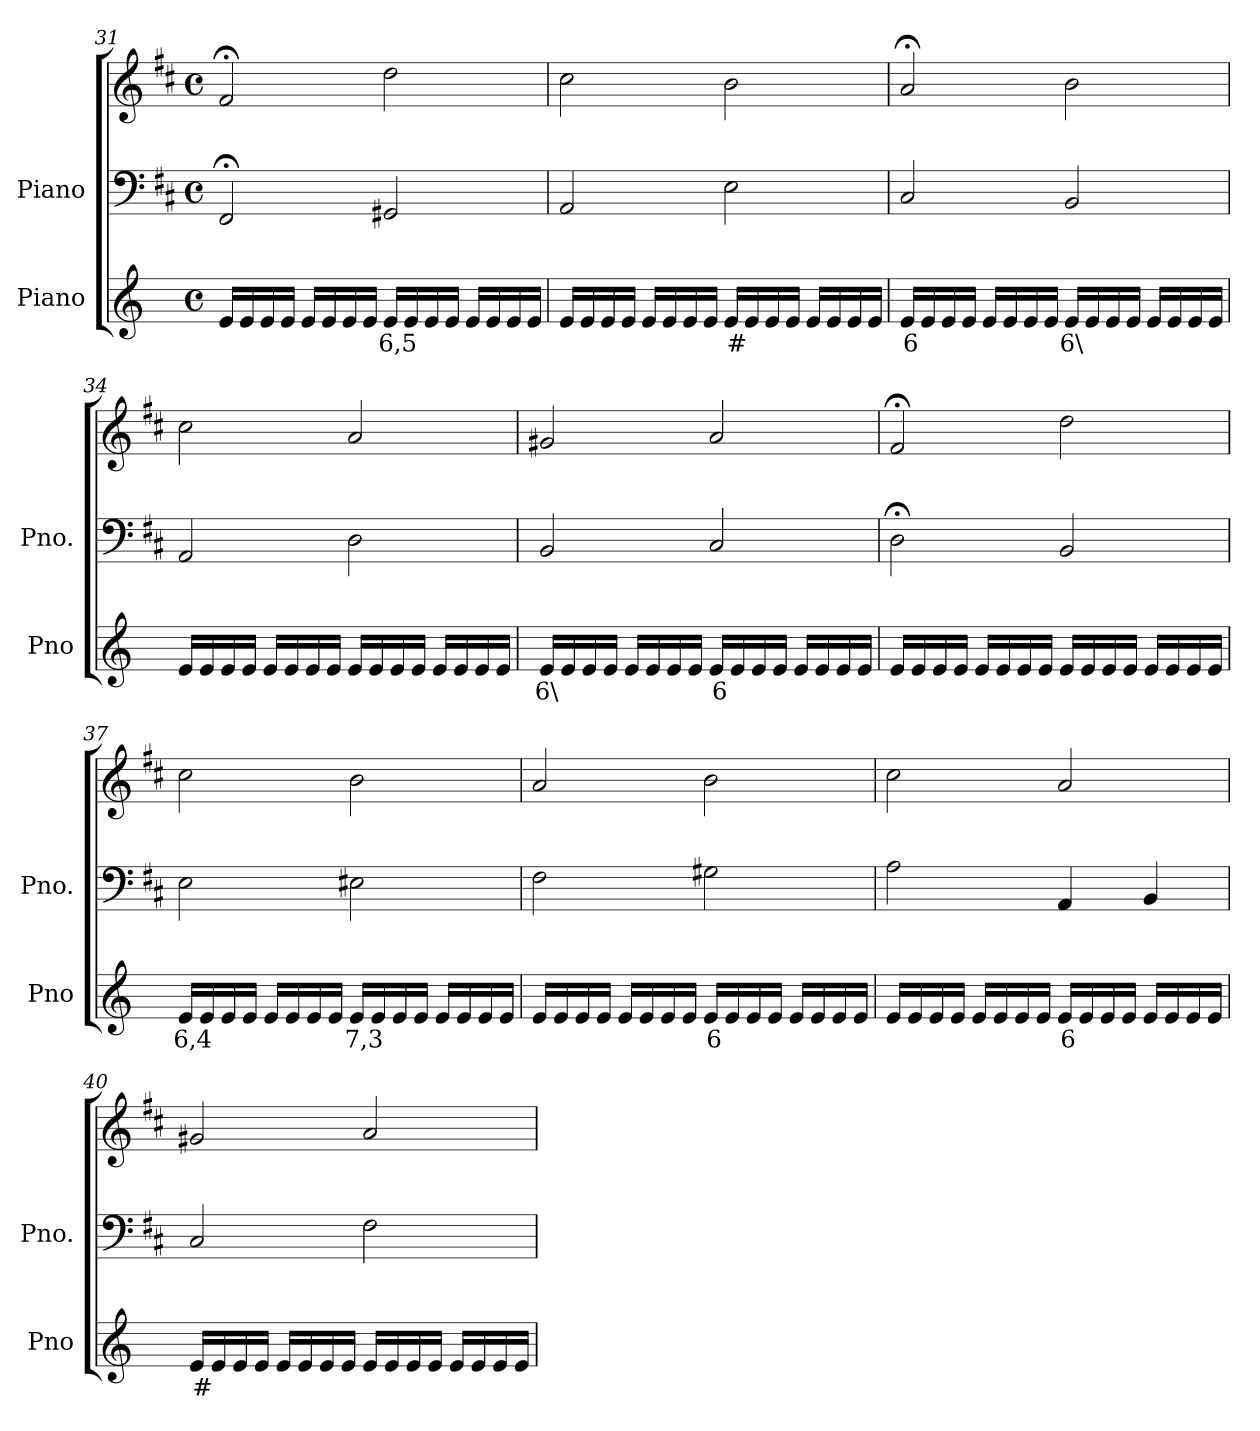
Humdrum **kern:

**kern	**text	**kern	**kern
*part2	*part2	*part1	*part1
*staff3	*staff3	*staff2	*staff1
*I"Piano	*	*I"Piano	*
*I'Pno	*	*I'Pno.	*
*clefG2	*	*clefF4	*clefG2
*k[]	*	*k[f#c#]	*k[f#c#]
*M4/4	*	*M4/4	*M4/4
*met(c)	*	*met(c)	*met(c)
=31	=31	=31	=31
16e/LL	.	2FF#;</	2f#;</
16e/	.	.	.
16e/	.	.	.
16e/JJ	.	.	.
16e/LL	.	.	.
16e/	.	.	.
16e/	.	.	.
16e/JJ	.	.	.
!	!LO:LY:b	!	!
16e/LL	6,5	2GG#X/	2dd\
16e/	.	.	.
16e/	.	.	.
16e/JJ	.	.	.
16e/LL	.	.	.
16e/	.	.	.
16e/	.	.	.
16e/JJ	.	.	.
=32	=32	=32	=32
16e/LL	.	2AA/	2cc#\
16e/	.	.	.
16e/	.	.	.
16e/JJ	.	.	.
16e/LL	.	.	.
16e/	.	.	.
16e/	.	.	.
16e/JJ	.	.	.
!	!LO:LY:b	!	!
16e/LL	#	2E\	2b\
16e/	.	.	.
16e/	.	.	.
16e/JJ	.	.	.
16e/LL	.	.	.
16e/	.	.	.
16e/	.	.	.
16e/JJ	.	.	.
=33	=33	=33	=33
!	!LO:LY:b	!	!
16e/LL	6	2C#/	2a;</
16e/	.	.	.
16e/	.	.	.
16e/JJ	.	.	.
16e/LL	.	.	.
16e/	.	.	.
16e/	.	.	.
16e/JJ	.	.	.
!	!LO:LY:b	!	!
16e/LL	6\	2BB/	2b\
16e/	.	.	.
16e/	.	.	.
16e/JJ	.	.	.
16e/LL	.	.	.
16e/	.	.	.
16e/	.	.	.
16e/JJ	.	.	.
=34	=34	=34	=34
16e/LL	.	2AA/	2cc#\
16e/	.	.	.
16e/	.	.	.
16e/JJ	.	.	.
16e/LL	.	.	.
16e/	.	.	.
16e/	.	.	.
16e/JJ	.	.	.
16e/LL	.	2D\	2a/
16e/	.	.	.
16e/	.	.	.
16e/JJ	.	.	.
16e/LL	.	.	.
16e/	.	.	.
16e/	.	.	.
16e/JJ	.	.	.
=35	=35	=35	=35
!	!LO:LY:b	!	!
16e/LL	6\	2BB/	2g#X/
16e/	.	.	.
16e/	.	.	.
16e/JJ	.	.	.
16e/LL	.	.	.
16e/	.	.	.
16e/	.	.	.
16e/JJ	.	.	.
!	!LO:LY:b	!	!
16e/LL	6	2C#/	2a/
16e/	.	.	.
16e/	.	.	.
16e/JJ	.	.	.
16e/LL	.	.	.
16e/	.	.	.
16e/	.	.	.
16e/JJ	.	.	.
=36	=36	=36	=36
16e/LL	.	2D;<\	2f#;</
16e/	.	.	.
16e/	.	.	.
16e/JJ	.	.	.
16e/LL	.	.	.
16e/	.	.	.
16e/	.	.	.
16e/JJ	.	.	.
16e/LL	.	2BB/	2dd\
16e/	.	.	.
16e/	.	.	.
16e/JJ	.	.	.
16e/LL	.	.	.
16e/	.	.	.
16e/	.	.	.
16e/JJ	.	.	.
=37	=37	=37	=37
!	!LO:LY:b	!	!
16e/LL	6,4	2E\	2cc#\
16e/	.	.	.
16e/	.	.	.
16e/JJ	.	.	.
16e/LL	.	.	.
16e/	.	.	.
16e/	.	.	.
16e/JJ	.	.	.
!	!LO:LY:b	!	!
16e/LL	7,3	2E#X\	2b\
16e/	.	.	.
16e/	.	.	.
16e/JJ	.	.	.
16e/LL	.	.	.
16e/	.	.	.
16e/	.	.	.
16e/JJ	.	.	.
=38	=38	=38	=38
16e/LL	.	2F#\	2a/
16e/	.	.	.
16e/	.	.	.
16e/JJ	.	.	.
16e/LL	.	.	.
16e/	.	.	.
16e/	.	.	.
16e/JJ	.	.	.
!	!LO:LY:b	!	!
16e/LL	6	2G#X\	2b\
16e/	.	.	.
16e/	.	.	.
16e/JJ	.	.	.
16e/LL	.	.	.
16e/	.	.	.
16e/	.	.	.
16e/JJ	.	.	.
=39	=39	=39	=39
16e/LL	.	2A\	2cc#\
16e/	.	.	.
16e/	.	.	.
16e/JJ	.	.	.
16e/LL	.	.	.
16e/	.	.	.
16e/	.	.	.
16e/JJ	.	.	.
!	!LO:LY:b	!	!
16e/LL	6	4AA/	2a/
16e/	.	.	.
16e/	.	.	.
16e/JJ	.	.	.
16e/LL	.	4BB/	.
16e/	.	.	.
16e/	.	.	.
16e/JJ	.	.	.
=40	=40	=40	=40
!	!LO:LY:b	!	!
16e/LL	#	2C#/	2g#X/
16e/	.	.	.
16e/	.	.	.
16e/JJ	.	.	.
16e/LL	.	.	.
16e/	.	.	.
16e/	.	.	.
16e/JJ	.	.	.
16e/LL	.	2F#\	2a/
16e/	.	.	.
16e/	.	.	.
16e/JJ	.	.	.
16e/LL	.	.	.
16e/	.	.	.
16e/	.	.	.
16e/JJ	.	.	.
=	=	=	=
*-	*-	*-	*-
